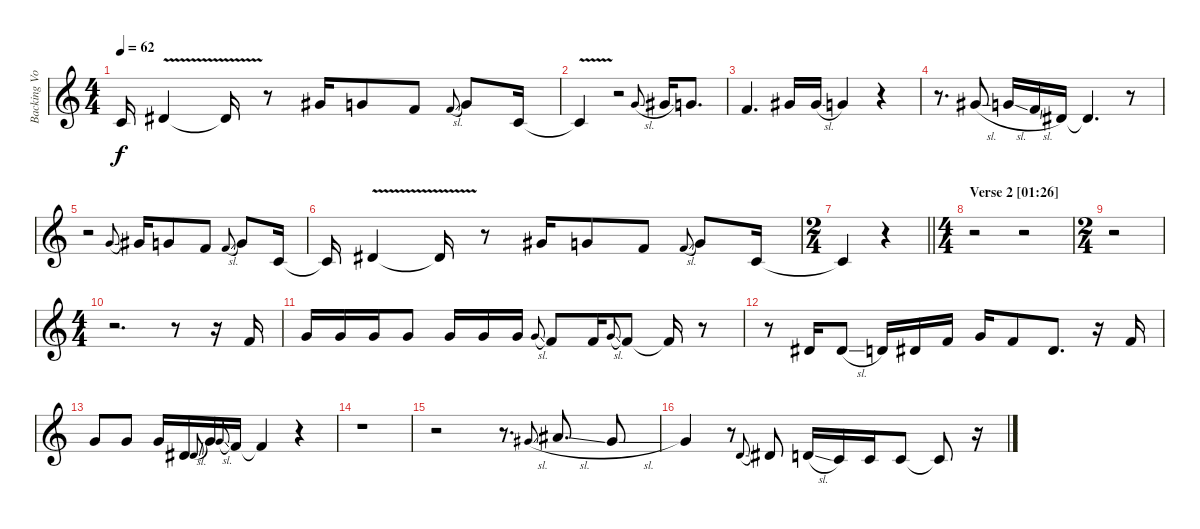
\track ("Backing Vocals" "Backing Vo") {instrument sopranosax}
\staff {score}
\tuning (E4 B3 G3 D3 A2 E2) {hide}
\ts (4 4)
\tempo 62
\clef g2
\ks c
5.3{t}.16{dy f} 8.3{v}.4 8.3{t}.16 r.8 13.3.16{balance 14} 12.3.8 10.3.8 10.3{sl}.8{gr onbeat} 12.3.8 5.3.16 |
5.3{v t}.4 r.2 8.2{sl}.8{gr onbeat} 9.2{sl}.16{balance 8} 8.2.8{d} |
6.2.4{d} 9.2.16 9.2{sl}.16 8.2.4 r.4 |
r.8{d} 13.3{sl}.8 12.3{sl}.16 10.3{sl}.16 8.3.16 8.3{t}.4{d} r.8 |
r.2 12.3{sl}.8{gr onbeat} 13.3.16{balance 2} 12.3.8 10.3.8 10.3{sl}.8{gr onbeat} 12.3.8 5.3.16 |
5.3{t}.16 8.3{v}.4 8.3{t}.16 r.8 13.3.16{balance 14} 12.3.8 10.3.8 10.3{sl}.8{gr onbeat} 12.3.8 5.3.16 |
\ts (2 4)
\barLineRight lightlight
5.3{t}.4 r.4{balance 8} |
\ts (4 4)
\section ("" "Verse 2 [01:26]")
r.2 r.2 |
\ts (2 4)
r.2 |
\ts (4 4)
r.2{d} r.8 r.16 10.3.16 |
12.3.16 12.3.16 12.3.16 12.3.8 12.3.16 12.3.16 12.3.16 12.3{sl}.8{gr onbeat} 10.3.8 10.3.16 12.3{sl}.8{gr onbeat} 10.3.8 10.3{t}.16 r.8 |
r.8 8.3.16 8.3{sl}.8 7.3.16 8.3.16 10.3.16 12.3.16 10.3.8 8.3.8{d} r.16 10.3.16 |
12.3.8 12.3.8 12.3.16 8.3.16 8.3{sl}.8{gr onbeat} 12.3.16 12.3{sl}.8{gr onbeat} 10.3.16 10.3{t}.4 r.4 |
r.1 |
r.2 r.8{d} 9.2{sl}.8{gr onbeat} 11.2{sl}.8{d} 9.2{sl}.8 |
8.2.4 r.8 12.4{sl}.8{gr onbeat} 13.4.8 12.4{sl}.16 10.4.16 10.4.16 10.4.8 10.4{t}.8 r.16
